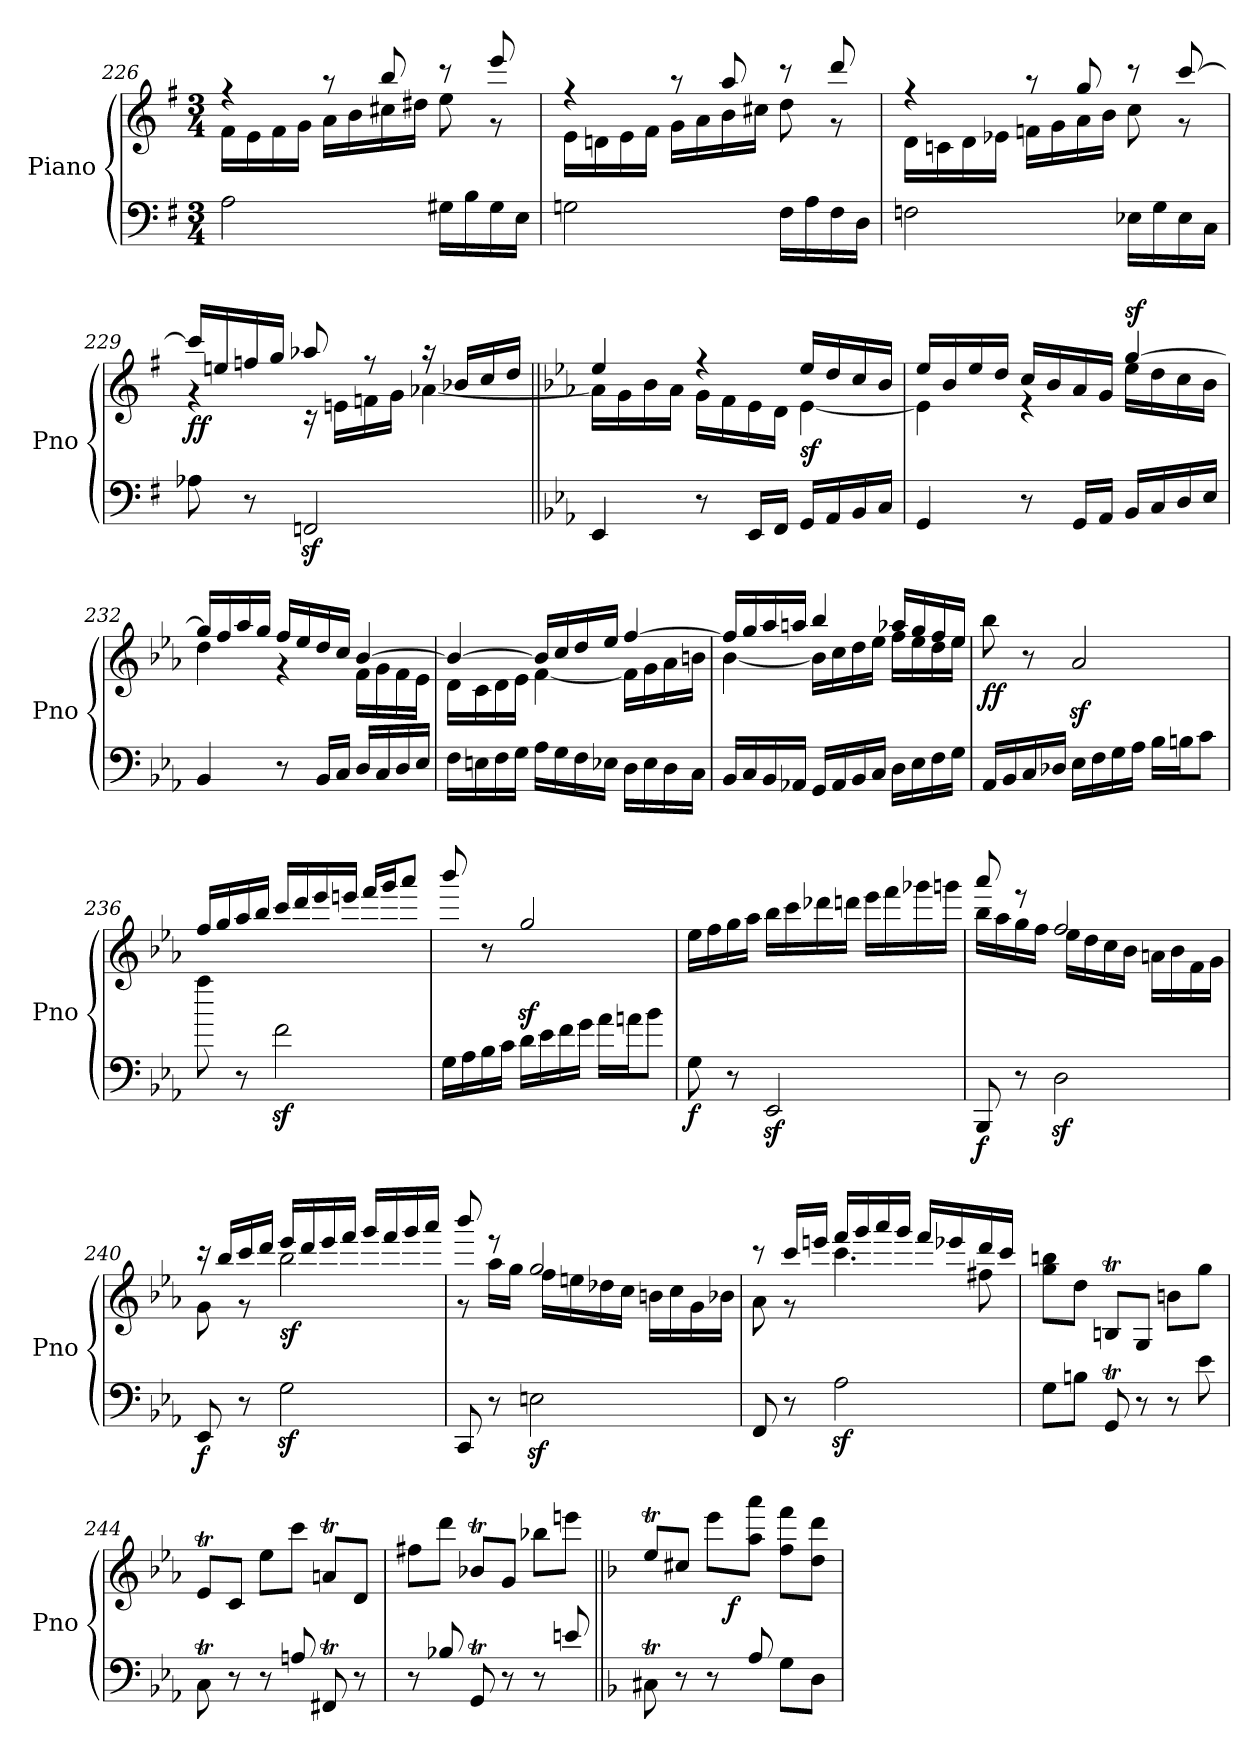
**kern	**kern	**dynam
*part1	*part1	*part1
*staff2	*staff1	*staff1/2
*I"Piano	*	*
*I'Pno	*	*
*clefF4	*clefG2	*
*k[f#]	*k[f#]	*
*G:	*G:	*
*M3/4	*M3/4	*
=226	=226	=226
*	*^	*
2A\	4rff	16f#\LL	.
.	.	16e\	.
.	.	16f#\	.
.	.	16g\JJ	.
.	8raa	16a\LL	.
.	.	16b\	.
.	8bb/	16cc#X\	.
.	.	16dd#X\JJ	.
16G#X\LL	8rccc	8ee\	.
16B\	.	.	.
16G#\	8eee/	8r	.
16E\JJ	.	.	.
=227	=227	=227	=227
2Gn\	4rff	16e\LL	.
.	.	16dn\	.
.	.	16e\	.
.	.	16f#\JJ	.
.	8raa	16g\LL	.
.	.	16a\	.
.	8aa/	16b\	.
.	.	16cc#X\JJ	.
16F#\LL	8rccc	8dd\	.
16A\	.	.	.
16F#\	8ddd/	8r	.
16D\JJ	.	.	.
!!LO:LB:g=z	!!
=228	=228	=228	=228
2Fn\	4rff	16d\LL	.
.	.	16cn\	.
.	.	16d\	.
.	.	16e-X\JJ	.
.	8raa	16fn\LL	.
.	.	16g\	.
.	8gg/	16a\	.
.	.	16b\JJ	.
16E-X\LL	8rccc	8cc\	.
16G\	.	.	.
16E-\	[8ccc/	8r	.
16C\JJ	.	.	.
=229	=229	=229	=229
!	!	!	!LO:DY:b
8A-X\	16ccc/LL]	4rg	ff
.	16een/	.	.
8r	16ffn/	.	.
.	16gg/JJ	.	.
2FFnz</	8aa-X/	16r	.
.	.	16en\LL	.
.	8rff	16fn\	.
.	.	16g\JJ	.
.	16raa	[4a-X\	.
.	16b-X/LL	.	.
.	16cc/	.	.
.	16dd/JJ	.	.
=230||	=230||	=230||	=230||
*k[b-e-a-]	*k[b-e-a-]	*	*
*E-:	*E-:	*	*
4EE-/	4ee-/	16a-\LL]	.
.	.	16g\	.
.	.	16b-\	.
.	.	16a-\JJ	.
8r	4rff	16g\LL	.
.	.	16f\	.
16EE-/LL	.	16e-\	.
16FF/JJ	.	16d\JJ	.
!	!	!	!LO:DY:b
16GG/LL	16ee-/LL	[4e-\	sf
16AA-/	16dd/	.	.
16BB-/	16cc/	.	.
16C/JJ	16b-/JJ	.	.
!!LO:PB:g=z	!!
=231	=231	=231	=231
4GG/	16ee-/LL	4e-\]	.
.	16b-/	.	.
.	16ee-/	.	.
.	16dd/JJ	.	.
8r	16cc/LL	4re	.
.	16b-/	.	.
16GG/LL	16a-/	.	.
16AA-/JJ	16g/JJ	.	.
!	!	!	!LO:DY:a
16BB-/LL	[4gg/	16ee-\LL	sf
16C/	.	16dd\	.
16D/	.	16cc\	.
16E-/JJ	.	16b-\JJ	.
=232	=232	=232	=232
4BB-/	16gg/LL]	4dd\	.
.	16ff/	.	.
.	16aa-/	.	.
.	16gg/JJ	.	.
8r	16ff/LL	4rg	.
.	16ee-/	.	.
16BB-/LL	16dd/	.	.
16C/JJ	16cc/JJ	.	.
16D/LL	[4b-/	16f\LL	.
16C/	.	16g\	.
16D/	.	16f\	.
16E-/JJ	.	16e-\JJ	.
=233	=233	=233	=233
16F\LL	4b-/_	16d\LL	.
16En\	.	16c\	.
16F\	.	16d\	.
16G\JJ	.	16e-\JJ	.
16A-\LL	16b-/LL]	[4f\	.
16G\	16cc/	.	.
16F\	16dd/	.	.
16E-X\JJ	16ee-/JJ	.	.
16D\LL	[4ff/	16f\LL]	.
16E-\	.	16g\	.
16D\	.	16a-\	.
16C\JJ	.	16bn\JJ	.
!!LO:LB:g=z	!!
=234	=234	=234	=234
16BB-/LL	16ff/LL]	[4b-\	.
16C/	16gg/	.	.
16BB-/	16aa-/	.	.
16AA-X/JJ	16aan/JJ	.	.
16GG/LL	4bb-/	16b-\LL]	.
16AA-/	.	16cc\	.
16BB-/	.	16dd\	.
16C/JJ	.	16ee-\JJ	.
16D\LL	16aa-X/LL	16ff\LL	.
16E-\	16gg/	16ee-\	.
16F\	16ff/	16dd\	.
16G\JJ	16ee-/JJ	16ee-\JJ	.
=235	=235	=235	=235
!	!	!	!LO:DY:b
*	*v	*v	*
16AA-/LL	8bb-\	ff
16BB-/	.	.
16C/	8r	.
16D-X/JJ	.	.
16E-\LL	2a-z</	.
16F\	.	.
16G\	.	.
16A-\JJ	.	.
16B-\LL	.	.
16Bn\J	.	.
8c\J	.	.
=236	=236	=236
8aa-\	16ff/LL	.
.	16gg/	.
8r	16aa-/	.
.	16bb-/JJ	.
2fz>\	16ccc/LL	.
.	16ddd/	.
.	16eee-/	.
.	16eeen/JJ	.
.	16fff/LL	.
.	16ggg/J	.
.	8aaa-/J	.
!!LO:LB:g=z
=237	=237	=237
16G\LL	8bbb-/	.
16A-\	.	.
16B-\	8r	.
16c\JJ	.	.
16d\LL	2ggz>/	.
16e-\	.	.
16f\	.	.
16g\JJ	.	.
16a-\LL	.	.
16an\J	.	.
8b-\J	.	.
=238	=238	=238
!	!	!LO:DY:b=2
8G\	16ee-\LL	f
.	16ff\	.
8r	16gg\	.
.	16aa-\JJ	.
2EE-z</	16bb-\LL	.
.	16ccc\	.
.	16ddd-X\	.
.	16dddn\JJ	.
.	16eee-\LL	.
.	16fff\	.
.	16ggg-X\	.
.	16gggn\JJ	.
=239	=239	=239
*	*^	*
!	!	!	!LO:DY:b=2
8BBB-/	8aaa-/	16bb-\LL	f
.	.	16aa-\	.
8r	8reee	16gg\	.
.	.	16ff\JJ	.
2Dz<\	2ff/	16ee-\LL	.
.	.	16dd\	.
.	.	16cc\	.
.	.	16b-\JJ	.
.	.	16an\LL	.
.	.	16b-\	.
.	.	16f\	.
.	.	16g\JJ	.
!!LO:LB:g=z	!!
=240	=240	=240	=240
!	!	!	!LO:DY:b=2
8EE-/	16rccc	8g\	f
.	16bb-/LL	.	.
8r	16ccc/	8rg	.
.	16ddd/JJ	.	.
!	!	!	!LO:DY:b
2Gz<\	16eee-/LL	2bb-\	sf
.	16ddd/	.	.
.	16eee-/	.	.
.	16fff/JJ	.	.
.	16ggg/LL	.	.
.	16fff/	.	.
.	16ggg/	.	.
.	16aaa-/JJ	.	.
=241	=241	=241	=241
8CC/	8bbb-/	8r	.
8r	8reee	16aa-\LL	.
.	.	16gg\JJ	.
2Enz<\	2gg/	16ff\LL	.
.	.	16een\	.
.	.	16dd-X\	.
.	.	16cc\JJ	.
.	.	16bn\LL	.
.	.	16cc\	.
.	.	16g\	.
.	.	16b-X\JJ	.
!!LO:LB:g=z	!!
=242	=242	=242	=242
8FF/	8rccc	8a-\	.
8r	16ccc/LL	8rg	.
.	16eeen/JJ	.	.
2A-z<\	16fff/LL	4.ccc\	.
.	16ggg/	.	.
.	16aaa-/	.	.
.	16ggg/JJ	.	.
.	16fff/LL	.	.
.	16eee-X/	.	.
.	16ddd/	8ff#X\	.
.	16ccc/JJ	.	.
*	*v	*v	*
=243	=243	=243
8G\L	8gg\ 8bbn\L	.
8Bn\J	8dd\J	.
8GGt/	8Bnt/L	.
8r	8G/J	.
8r	8bn\L	.
8e-\	8gg\J	.
=244	=244	=244
8CT\	8e-T/L	.
8r	8c/J	.
8r	8ee-\L	.
8An/	8ccc\J	.
8FF#Xt/	8ant/L	.
8r	8d/J	.
=245	=245	=245
8r	8ff#X\L	.
8B-X/	8ddd\J	.
8GGt/	8b-XT/L	.
8r	8g/J	.
8r	8bb-X\L	.
8en/	8eeen\J	.
!!LO:PB:g=z
=246||	=246||	=246||
*k[b-]	*k[b-]	*
*F:	*F:	*
*	*^	*
8C#Xt\	8eet/L	4ryy	.
8r	8cc#X/J	.	.
8r	8eee\L	16ryy	.
!	!	!	!LO:DY:b
.	.	4..ryy	f
8A/	8aa\ 8aaa\J	.	.
8G\L	8ff\ 8fff\L	.	.
8D\J	8dd\ 8ddd\J	.	.
*	*v	*v	*
=	=	=
*-	*-	*-
